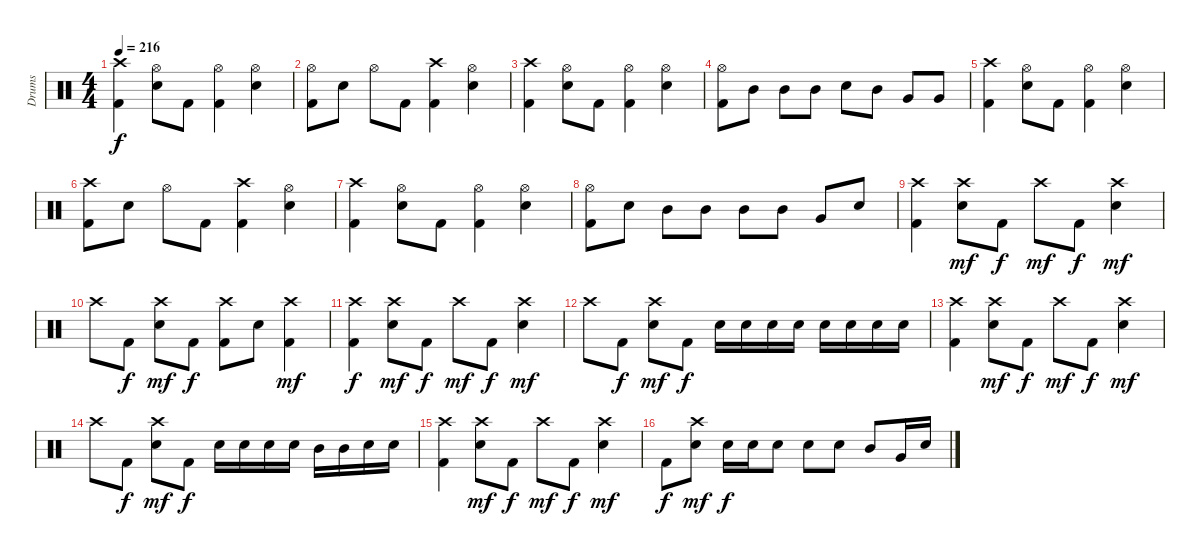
\track ("Drums" "Drums") {instrument percussion}
\staff {score}
\articulation defaults
\ts (4 4)
\tempo 216
\clef neutral
\ks c
("Crash high (hit)" "Kick (hit) 2").4{dy f} ("Hi-Hat (open)" "Electric Snare (hit)").8 "Kick (hit) 2".8 ("Hi-Hat (open)" "Kick (hit) 2").4 ("Hi-Hat (open)" "Electric Snare (hit)").4 |
("Hi-Hat (open)" "Kick (hit) 2").8 "Electric Snare (hit)".8 "Hi-Hat (open)".8 "Kick (hit) 2".8 ("Crash high (hit)" "Kick (hit) 2").4 ("Hi-Hat (open)" "Electric Snare (hit)").4 |
("Crash high (hit)" "Kick (hit) 2").4 ("Hi-Hat (open)" "Electric Snare (hit)").8 "Kick (hit) 2".8 ("Hi-Hat (open)" "Kick (hit) 2").4 ("Hi-Hat (open)" "Electric Snare (hit)").4 |
("Hi-Hat (open)" "Kick (hit) 2").8 "Mid Tom (hit)".8 "Mid Tom (hit)".8 "Mid Tom (hit)".8 "Electric Snare (hit)".8 "Mid Tom (hit)".8 "Very Low Tom (hit)".8 "Very Low Tom (hit)".8 |
("Crash high (hit)" "Kick (hit) 2").4 ("Hi-Hat (open)" "Electric Snare (hit)").8 "Kick (hit) 2".8 ("Hi-Hat (open)" "Kick (hit) 2").4 ("Hi-Hat (open)" "Electric Snare (hit)").4 |
("Crash high (hit)" "Kick (hit) 2").8 "Electric Snare (hit)".8 "Hi-Hat (open)".8 "Kick (hit) 2".8 ("Crash high (hit)" "Kick (hit) 2").4 ("Hi-Hat (open)" "Electric Snare (hit)").4 |
("Crash high (hit)" "Kick (hit) 2").4 ("Hi-Hat (open)" "Electric Snare (hit)").8 "Kick (hit) 2".8 ("Hi-Hat (open)" "Kick (hit) 2").4 ("Hi-Hat (open)" "Electric Snare (hit)").4 |
("Hi-Hat (open)" "Kick (hit) 2").8 "Electric Snare (hit)".8 "Mid Tom (hit)".8 "Mid Tom (hit)".8 "Mid Tom (hit)".8 "Mid Tom (hit)".8 "Very Low Tom (hit)".8 "Electric Snare (hit)".8 |
("Crash high (hit)" "Kick (hit) 2").4 ("Crash high (hit)" "Electric Snare (hit)").8{dy mf} "Kick (hit) 2".8{dy f} "Crash high (hit)".8{dy mf} "Kick (hit) 2".8{dy f} ("Crash high (hit)" "Electric Snare (hit)").4{dy mf} |
"Crash high (hit)".8 "Kick (hit) 2".8{dy f} ("Crash high (hit)" "Electric Snare (hit)").8{dy mf} "Kick (hit) 2".8{dy f} ("Crash high (hit)" "Kick (hit) 2").8 "Electric Snare (hit)".8 ("Crash high (hit)" "Kick (hit) 2").4{dy mf} |
("Crash high (hit)" "Kick (hit) 2").4{dy f} ("Crash high (hit)" "Electric Snare (hit)").8{dy mf} "Kick (hit) 2".8{dy f} "Crash high (hit)".8{dy mf} "Kick (hit) 2".8{dy f} ("Crash high (hit)" "Electric Snare (hit)").4{dy mf} |
"Crash high (hit)".8 "Kick (hit) 2".8{dy f} ("Crash high (hit)" "Electric Snare (hit)").8{dy mf} "Kick (hit) 2".8{dy f} "Electric Snare (hit)".16 "Electric Snare (hit)".16 "Electric Snare (hit)".16 "Electric Snare (hit)".16 "Electric Snare (hit)".16 "Electric Snare (hit)".16 "Electric Snare (hit)".16 "Electric Snare (hit)".16 |
("Crash high (hit)" "Kick (hit) 2").4 ("Crash high (hit)" "Electric Snare (hit)").8{dy mf} "Kick (hit) 2".8{dy f} "Crash high (hit)".8{dy mf} "Kick (hit) 2".8{dy f} ("Crash high (hit)" "Electric Snare (hit)").4{dy mf} |
"Crash high (hit)".8 "Kick (hit) 2".8{dy f} ("Crash high (hit)" "Electric Snare (hit)").8{dy mf} "Kick (hit) 2".8{dy f} "Electric Snare (hit)".16 "Electric Snare (hit)".16 "Electric Snare (hit)".16 "Electric Snare (hit)".16 "Mid Tom (hit)".16 "Mid Tom (hit)".16 "Electric Snare (hit)".16 "Electric Snare (hit)".16 |
("Crash high (hit)" "Kick (hit) 2").4 ("Crash high (hit)" "Electric Snare (hit)").8{dy mf} "Kick (hit) 2".8{dy f} "Crash high (hit)".8{dy mf} "Kick (hit) 2".8{dy f} ("Crash high (hit)" "Electric Snare (hit)").4{dy mf} |
"Kick (hit) 2".8{dy f} ("Crash high (hit)" "Electric Snare (hit)").8{dy mf} "Electric Snare (hit)".16{dy f} "Electric Snare (hit)".16 "Electric Snare (hit)".8 "Electric Snare (hit)".8 "Electric Snare (hit)".8 "Mid Tom (hit)".8 "Very Low Tom (hit)".16 "Electric Snare (hit)".16
